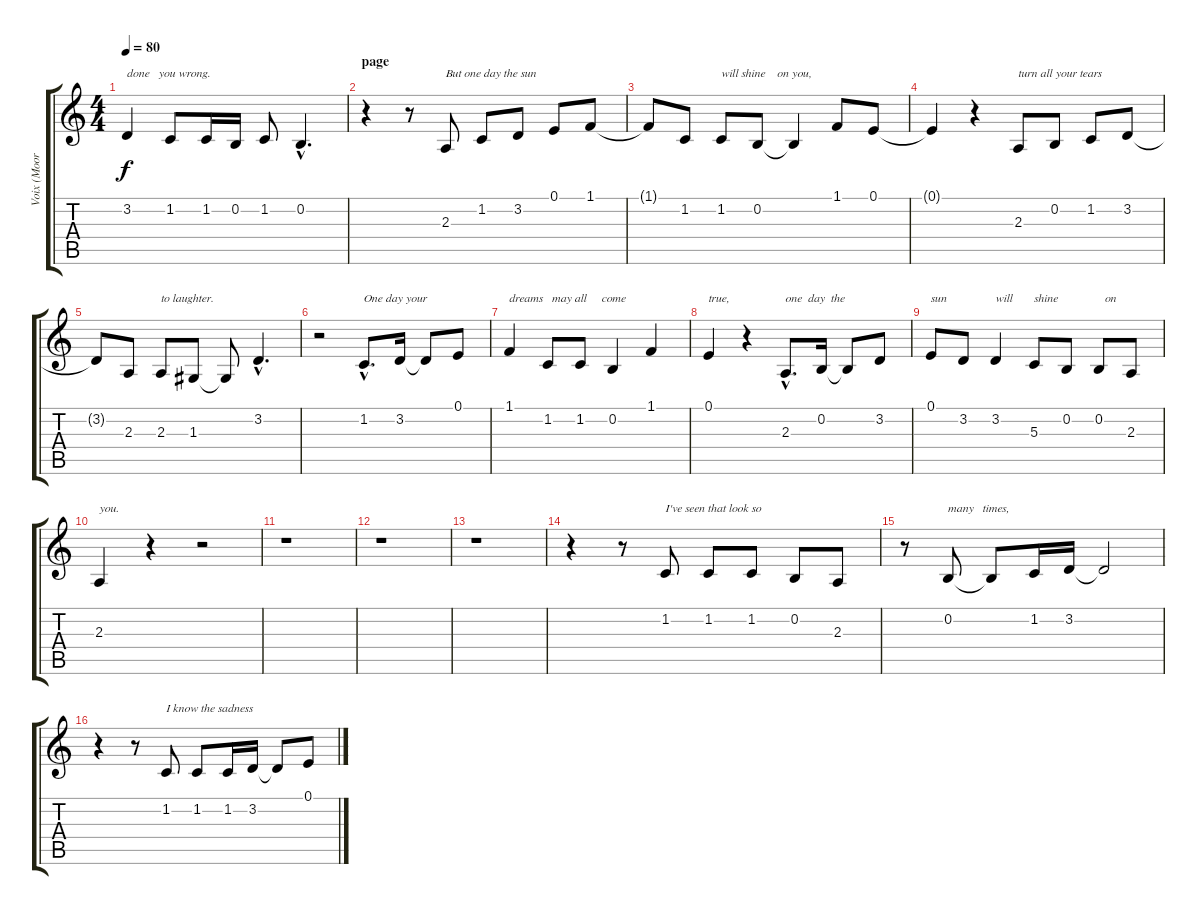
\track ("Voix (Moore)" "Voix (Moor") {instrument synthvoice}
\staff {score tabs}
\tuning (E4 B3 G3 D3 A2 E2) {hide}
\ts (4 4)
\tempo 80
\clef g2
\ks c
3.2.4{txt "done   you wrong." dy f} 1.2.8 1.2.16 0.2.16 1.2.8 0.2{hac}.4{d} |
\section ("" "page")
r.4 r.8 2.3.8{txt "But one day the sun"} 1.2.8 3.2.8 0.1.8 1.1.8 |
1.1{t}.8 1.2.8 1.2.8{txt "will shine    on you,"} 0.2.8 0.2{t}.4 1.1.8 0.1.8 |
0.1{t}.4 r.4 2.3.8{txt "turn all your tears"} 0.2.8 1.2.8 3.2.8 |
3.2{t}.8 2.3.8 2.3.8{txt "to laughter."} 1.3.8 1.3{t}.8 3.2{hac}.4{d} |
r.2 1.2{hac}.8{d txt "One day your"} 3.2.16 3.2{t}.8 0.1.8 |
1.1.4{txt "dreams   may all     come"} 1.2.8 1.2.8 0.2.4 1.1.4 |
0.1.4{txt "true,"} r.4 2.3{hac}.8{d txt "one  day  the"} 0.2.16 0.2{t}.8 3.2.8 |
0.1.8{txt "sun"} 3.2.8 3.2.4{txt "will"} 5.3.8{txt "shine"} 0.2.8 0.2.8{txt "  on"} 2.3.8 |
2.3.4{txt "you."} r.4 r.2 |
r.1 |
r.1 |
r.1 |
r.4 r.8 1.2.8{txt "I've seen that look so"} 1.2.8 1.2.8 0.2.8 2.3.8 |
r.8 0.2.8{txt "many   times,"} 0.2{t}.8 1.2.16 3.2.16 3.2{t}.2 |
r.4 r.8 1.2.8{txt "I know the sadness"} 1.2.8 1.2.16 3.2.16 3.2{t}.8 0.1.8
